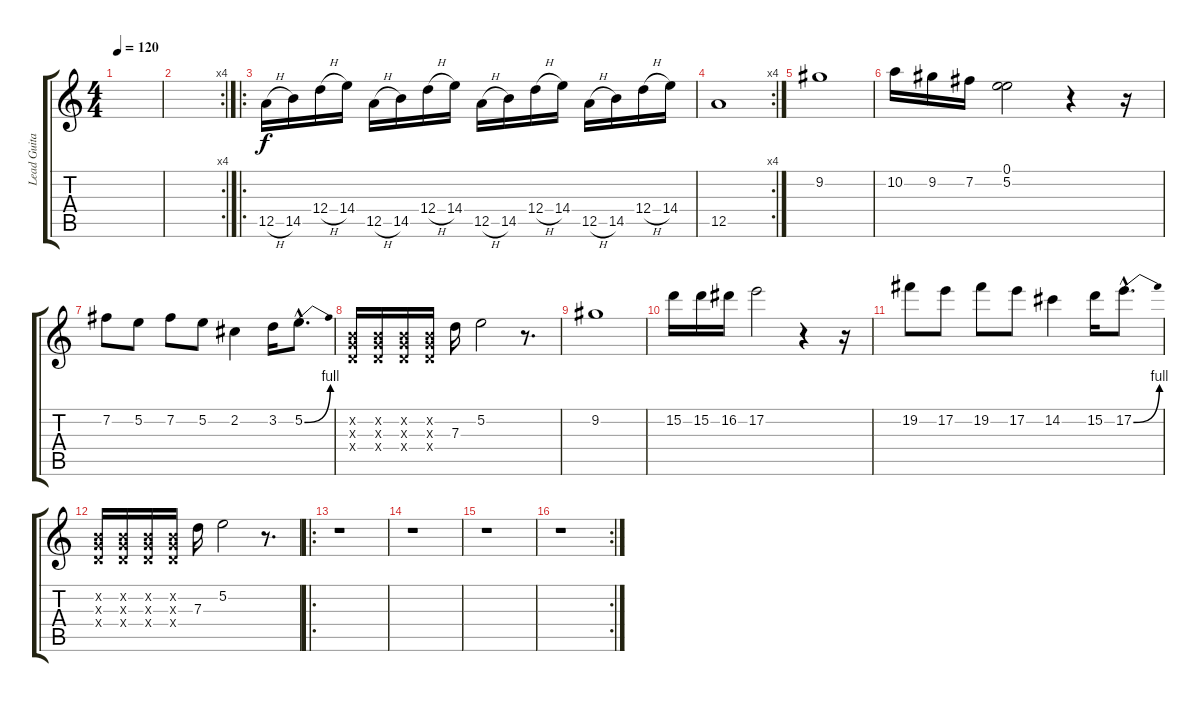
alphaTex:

\track ("Lead Guitar" "Lead Guita") {instrument overdrivenguitar}
\staff {score tabs}
\tuning (E4 B3 G3 D3 A2 E2) {hide}
\ts (4 4)
\tempo 120
\clef g2
\ks c
|
\rc 4
|
\ro
12.5{h}.16 14.5.16 12.4{h}.16 14.4.16 12.5{h}.16 14.5.16 12.4{h}.16 14.4.16 12.5{h}.16 14.5.16 12.4{h}.16 14.4.16 12.5{h}.16 14.5.16 12.4{h}.16 14.4.16 |
\rc 4
12.5.1 |
9.2.1 |
10.2.16 9.2.16 7.2.16 (0.1 5.2).2 r.4 r.16 |
7.2.8 5.2.8 7.2.8 5.2.8 2.2.4 3.2.16 5.2{be (bend 0 0 60 4) hac}.8{d} |
(0.2{x} 0.3{x} 0.4{x}).16 (0.2{x} 0.3{x} 0.4{x}).16 (0.2{x} 0.3{x} 0.4{x}).16 (0.2{x} 0.3{x} 0.4{x}).16 7.3.16 5.2.2 r.8{d} |
9.2.1 |
15.2.16 15.2.16 16.2.16 17.2.2 r.4 r.16 |
19.2.8 17.2.8 19.2.8 17.2.8 14.2.4 15.2.16 17.2{be (bend 0 0 60 4) hac}.8{d} |
(0.2{x} 0.3{x} 0.4{x}).16 (0.2{x} 0.3{x} 0.4{x}).16 (0.2{x} 0.3{x} 0.4{x}).16 (0.2{x} 0.3{x} 0.4{x}).16 7.3.16 5.2.2 r.8{d} |
\ro
r.1 |
r.1 |
r.1 |
\rc 2
r.1
